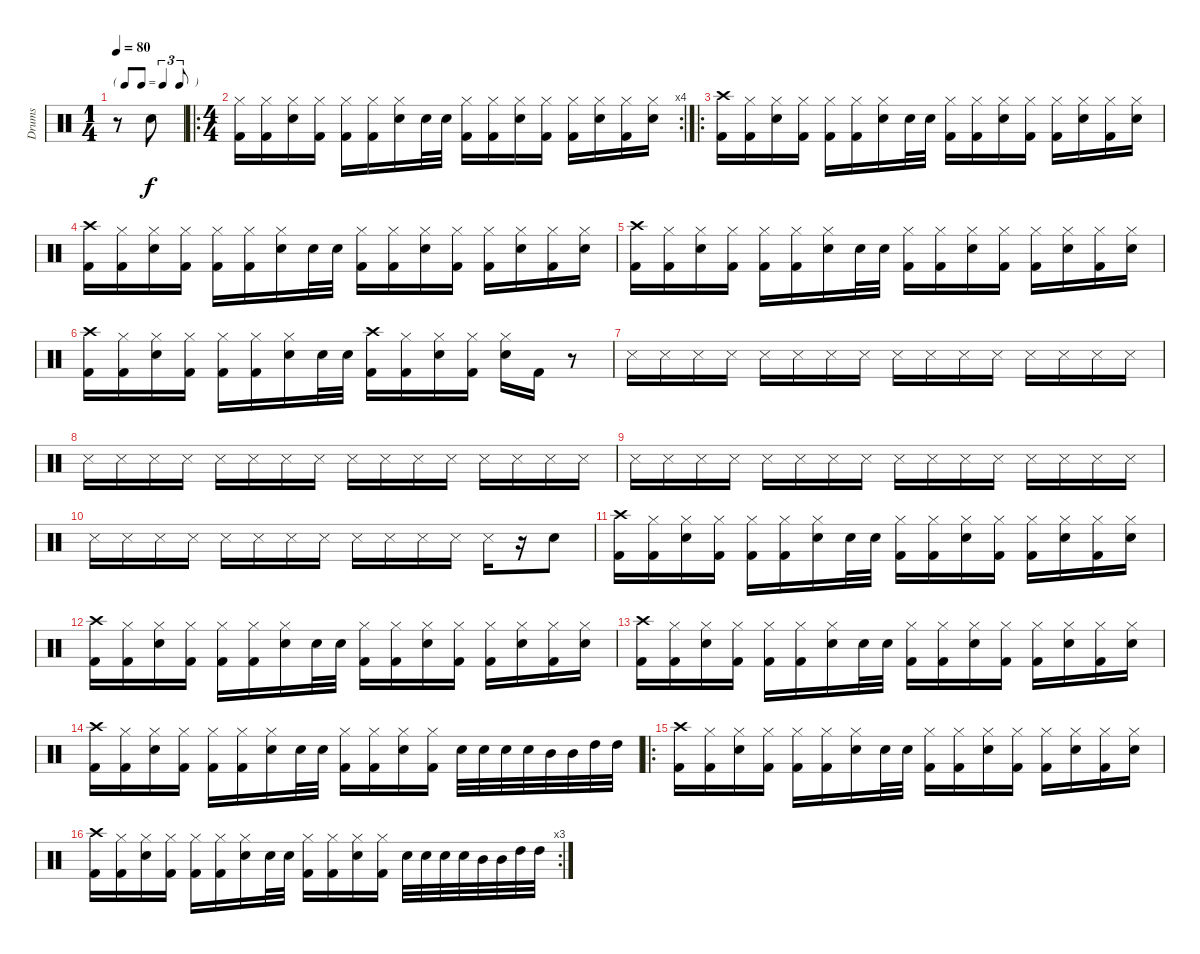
\track ("Drums" "Drums") {instrument percussion}
\staff {score}
\articulation defaults
\ts (1 4)
\tf triplet8th
\tempo 80
\clef neutral
\ks c
r.8{dy f} "Electric Snare (hit)".8 |
\ro
\rc 4
\ts (4 4)
("Hi-Hat (closed)" "Kick (hit) 2").16 ("Hi-Hat (closed)" "Kick (hit) 2").16 ("Hi-Hat (closed)" "Electric Snare (hit)").16 ("Hi-Hat (closed)" "Kick (hit) 2").16 ("Hi-Hat (closed)" "Kick (hit) 2").16 ("Hi-Hat (closed)" "Kick (hit) 2").16 ("Hi-Hat (closed)" "Electric Snare (hit)").16 "Electric Snare (hit)".32 "Electric Snare (hit)".32 ("Hi-Hat (closed)" "Kick (hit) 2").16 ("Hi-Hat (closed)" "Kick (hit) 2").16 ("Hi-Hat (closed)" "Electric Snare (hit)").16 ("Hi-Hat (closed)" "Kick (hit) 2").16 ("Hi-Hat (closed)" "Kick (hit) 2").16 ("Hi-Hat (closed)" "Electric Snare (hit)").16 ("Hi-Hat (closed)" "Kick (hit) 2").16 ("Hi-Hat (closed)" "Electric Snare (hit)").16 |
\ro
("Crash high (hit)" "Kick (hit) 2").16 ("Hi-Hat (closed)" "Kick (hit) 2").16 ("Hi-Hat (closed)" "Electric Snare (hit)").16 ("Hi-Hat (closed)" "Kick (hit) 2").16 ("Hi-Hat (closed)" "Kick (hit) 2").16 ("Hi-Hat (closed)" "Kick (hit) 2").16 ("Hi-Hat (closed)" "Electric Snare (hit)").16 "Electric Snare (hit)".32 "Electric Snare (hit)".32 ("Hi-Hat (closed)" "Kick (hit) 2").16 ("Hi-Hat (closed)" "Kick (hit) 2").16 ("Hi-Hat (closed)" "Electric Snare (hit)").16 ("Hi-Hat (closed)" "Kick (hit) 2").16 ("Hi-Hat (closed)" "Kick (hit) 2").16 ("Hi-Hat (closed)" "Electric Snare (hit)").16 ("Hi-Hat (closed)" "Kick (hit) 2").16 ("Hi-Hat (closed)" "Electric Snare (hit)").16 |
("Crash high (hit)" "Kick (hit) 2").16 ("Hi-Hat (closed)" "Kick (hit) 2").16 ("Hi-Hat (closed)" "Electric Snare (hit)").16 ("Hi-Hat (closed)" "Kick (hit) 2").16 ("Hi-Hat (closed)" "Kick (hit) 2").16 ("Hi-Hat (closed)" "Kick (hit) 2").16 ("Hi-Hat (closed)" "Electric Snare (hit)").16 "Electric Snare (hit)".32 "Electric Snare (hit)".32 ("Hi-Hat (closed)" "Kick (hit) 2").16 ("Hi-Hat (closed)" "Kick (hit) 2").16 ("Hi-Hat (closed)" "Electric Snare (hit)").16 ("Hi-Hat (closed)" "Kick (hit) 2").16 ("Hi-Hat (closed)" "Kick (hit) 2").16 ("Hi-Hat (closed)" "Electric Snare (hit)").16 ("Hi-Hat (closed)" "Kick (hit) 2").16 ("Hi-Hat (closed)" "Electric Snare (hit)").16 |
("Crash high (hit)" "Kick (hit) 2").16 ("Hi-Hat (closed)" "Kick (hit) 2").16 ("Hi-Hat (closed)" "Electric Snare (hit)").16 ("Hi-Hat (closed)" "Kick (hit) 2").16 ("Hi-Hat (closed)" "Kick (hit) 2").16 ("Hi-Hat (closed)" "Kick (hit) 2").16 ("Hi-Hat (closed)" "Electric Snare (hit)").16 "Electric Snare (hit)".32 "Electric Snare (hit)".32 ("Hi-Hat (closed)" "Kick (hit) 2").16 ("Hi-Hat (closed)" "Kick (hit) 2").16 ("Hi-Hat (closed)" "Electric Snare (hit)").16 ("Hi-Hat (closed)" "Kick (hit) 2").16 ("Hi-Hat (closed)" "Kick (hit) 2").16 ("Hi-Hat (closed)" "Electric Snare (hit)").16 ("Hi-Hat (closed)" "Kick (hit) 2").16 ("Hi-Hat (closed)" "Electric Snare (hit)").16 |
("Crash high (hit)" "Kick (hit) 2").16 ("Hi-Hat (closed)" "Kick (hit) 2").16 ("Hi-Hat (closed)" "Electric Snare (hit)").16 ("Hi-Hat (closed)" "Kick (hit) 2").16 ("Hi-Hat (closed)" "Kick (hit) 2").16 ("Hi-Hat (closed)" "Kick (hit) 2").16 ("Hi-Hat (closed)" "Electric Snare (hit)").16 "Electric Snare (hit)".32 "Electric Snare (hit)".32 ("Crash high (hit)" "Kick (hit) 2").16 ("Hi-Hat (closed)" "Kick (hit) 2").16 ("Hi-Hat (closed)" "Electric Snare (hit)").16 ("Hi-Hat (closed)" "Kick (hit) 2").16 ("Hi-Hat (closed)" "Electric Snare (hit)").16 "Kick (hit) 2".16 r.8 |
"Metronome (hit)".16 "Metronome (hit)".16 "Metronome (hit)".16 "Metronome (hit)".16 "Metronome (hit)".16 "Metronome (hit)".16 "Metronome (hit)".16 "Metronome (hit)".16 "Metronome (hit)".16 "Metronome (hit)".16 "Metronome (hit)".16 "Metronome (hit)".16 "Metronome (hit)".16 "Metronome (hit)".16 "Metronome (hit)".16 "Metronome (hit)".16 |
"Metronome (hit)".16 "Metronome (hit)".16 "Metronome (hit)".16 "Metronome (hit)".16 "Metronome (hit)".16 "Metronome (hit)".16 "Metronome (hit)".16 "Metronome (hit)".16 "Metronome (hit)".16 "Metronome (hit)".16 "Metronome (hit)".16 "Metronome (hit)".16 "Metronome (hit)".16 "Metronome (hit)".16 "Metronome (hit)".16 "Metronome (hit)".16 |
"Metronome (hit)".16 "Metronome (hit)".16 "Metronome (hit)".16 "Metronome (hit)".16 "Metronome (hit)".16 "Metronome (hit)".16 "Metronome (hit)".16 "Metronome (hit)".16 "Metronome (hit)".16 "Metronome (hit)".16 "Metronome (hit)".16 "Metronome (hit)".16 "Metronome (hit)".16 "Metronome (hit)".16 "Metronome (hit)".16 "Metronome (hit)".16 |
"Metronome (hit)".16 "Metronome (hit)".16 "Metronome (hit)".16 "Metronome (hit)".16 "Metronome (hit)".16 "Metronome (hit)".16 "Metronome (hit)".16 "Metronome (hit)".16 "Metronome (hit)".16 "Metronome (hit)".16 "Metronome (hit)".16 "Metronome (hit)".16 "Metronome (hit)".16 r.16 "Electric Snare (hit)".8 |
("Crash high (hit)" "Kick (hit) 2").16 ("Hi-Hat (closed)" "Kick (hit) 2").16 ("Hi-Hat (closed)" "Electric Snare (hit)").16 ("Hi-Hat (closed)" "Kick (hit) 2").16 ("Hi-Hat (closed)" "Kick (hit) 2").16 ("Hi-Hat (closed)" "Kick (hit) 2").16 ("Hi-Hat (closed)" "Electric Snare (hit)").16 "Electric Snare (hit)".32 "Electric Snare (hit)".32 ("Hi-Hat (closed)" "Kick (hit) 2").16 ("Hi-Hat (closed)" "Kick (hit) 2").16 ("Hi-Hat (closed)" "Electric Snare (hit)").16 ("Hi-Hat (closed)" "Kick (hit) 2").16 ("Hi-Hat (closed)" "Kick (hit) 2").16 ("Hi-Hat (closed)" "Electric Snare (hit)").16 ("Hi-Hat (closed)" "Kick (hit) 2").16 ("Hi-Hat (closed)" "Electric Snare (hit)").16 |
("Crash high (hit)" "Kick (hit) 2").16 ("Hi-Hat (closed)" "Kick (hit) 2").16 ("Hi-Hat (closed)" "Electric Snare (hit)").16 ("Hi-Hat (closed)" "Kick (hit) 2").16 ("Hi-Hat (closed)" "Kick (hit) 2").16 ("Hi-Hat (closed)" "Kick (hit) 2").16 ("Hi-Hat (closed)" "Electric Snare (hit)").16 "Electric Snare (hit)".32 "Electric Snare (hit)".32 ("Hi-Hat (closed)" "Kick (hit) 2").16 ("Hi-Hat (closed)" "Kick (hit) 2").16 ("Hi-Hat (closed)" "Electric Snare (hit)").16 ("Hi-Hat (closed)" "Kick (hit) 2").16 ("Hi-Hat (closed)" "Kick (hit) 2").16 ("Hi-Hat (closed)" "Electric Snare (hit)").16 ("Hi-Hat (closed)" "Kick (hit) 2").16 ("Hi-Hat (closed)" "Electric Snare (hit)").16 |
("Crash high (hit)" "Kick (hit) 2").16 ("Hi-Hat (closed)" "Kick (hit) 2").16 ("Hi-Hat (closed)" "Electric Snare (hit)").16 ("Hi-Hat (closed)" "Kick (hit) 2").16 ("Hi-Hat (closed)" "Kick (hit) 2").16 ("Hi-Hat (closed)" "Kick (hit) 2").16 ("Hi-Hat (closed)" "Electric Snare (hit)").16 "Electric Snare (hit)".32 "Electric Snare (hit)".32 ("Hi-Hat (closed)" "Kick (hit) 2").16 ("Hi-Hat (closed)" "Kick (hit) 2").16 ("Hi-Hat (closed)" "Electric Snare (hit)").16 ("Hi-Hat (closed)" "Kick (hit) 2").16 ("Hi-Hat (closed)" "Kick (hit) 2").16 ("Hi-Hat (closed)" "Electric Snare (hit)").16 ("Hi-Hat (closed)" "Kick (hit) 2").16 ("Hi-Hat (closed)" "Electric Snare (hit)").16 |
("Crash high (hit)" "Kick (hit) 2").16 ("Hi-Hat (closed)" "Kick (hit) 2").16 ("Hi-Hat (closed)" "Electric Snare (hit)").16 ("Hi-Hat (closed)" "Kick (hit) 2").16 ("Hi-Hat (closed)" "Kick (hit) 2").16 ("Hi-Hat (closed)" "Kick (hit) 2").16 ("Hi-Hat (closed)" "Electric Snare (hit)").16 "Electric Snare (hit)".32 "Electric Snare (hit)".32 ("Hi-Hat (closed)" "Kick (hit) 2").16 ("Hi-Hat (closed)" "Kick (hit) 2").16 ("Hi-Hat (closed)" "Electric Snare (hit)").16 ("Hi-Hat (closed)" "Kick (hit) 2").16 "Electric Snare (hit)".32 "Electric Snare (hit)".32 "Electric Snare (hit)".32 "Electric Snare (hit)".32 "Mid Tom (hit)".32 "Mid Tom (hit)".32 "High Tom (hit)".32 "High Tom (hit)".32 |
\ro
("Crash high (hit)" "Kick (hit) 2").16 ("Hi-Hat (closed)" "Kick (hit) 2").16 ("Hi-Hat (closed)" "Electric Snare (hit)").16 ("Hi-Hat (closed)" "Kick (hit) 2").16 ("Hi-Hat (closed)" "Kick (hit) 2").16 ("Hi-Hat (closed)" "Kick (hit) 2").16 ("Hi-Hat (closed)" "Electric Snare (hit)").16 "Electric Snare (hit)".32 "Electric Snare (hit)".32 ("Hi-Hat (closed)" "Kick (hit) 2").16 ("Hi-Hat (closed)" "Kick (hit) 2").16 ("Hi-Hat (closed)" "Electric Snare (hit)").16 ("Hi-Hat (closed)" "Kick (hit) 2").16 ("Hi-Hat (closed)" "Kick (hit) 2").16 ("Hi-Hat (closed)" "Electric Snare (hit)").16 ("Hi-Hat (closed)" "Kick (hit) 2").16 ("Hi-Hat (closed)" "Electric Snare (hit)").16 |
\rc 3
("Crash high (hit)" "Kick (hit) 2").16 ("Hi-Hat (closed)" "Kick (hit) 2").16 ("Hi-Hat (closed)" "Electric Snare (hit)").16 ("Hi-Hat (closed)" "Kick (hit) 2").16 ("Hi-Hat (closed)" "Kick (hit) 2").16 ("Hi-Hat (closed)" "Kick (hit) 2").16 ("Hi-Hat (closed)" "Electric Snare (hit)").16 "Electric Snare (hit)".32 "Electric Snare (hit)".32 ("Hi-Hat (closed)" "Kick (hit) 2").16 ("Hi-Hat (closed)" "Kick (hit) 2").16 ("Hi-Hat (closed)" "Electric Snare (hit)").16 ("Hi-Hat (closed)" "Kick (hit) 2").16 "Electric Snare (hit)".32 "Electric Snare (hit)".32 "Electric Snare (hit)".32 "Electric Snare (hit)".32 "Mid Tom (hit)".32 "Mid Tom (hit)".32 "High Tom (hit)".32 "High Tom (hit)".32
